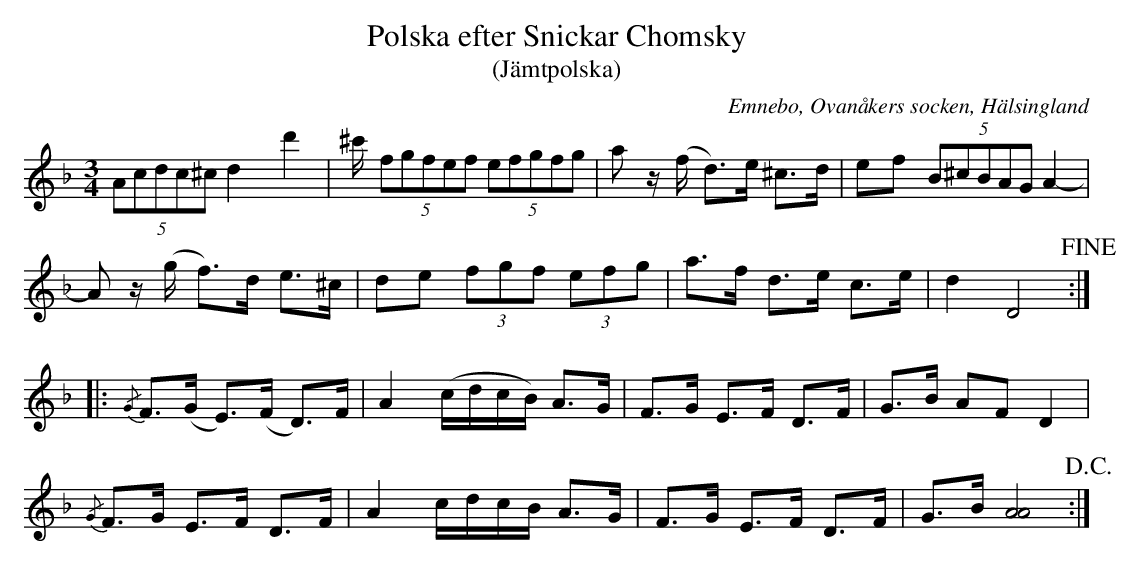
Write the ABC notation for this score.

X:1
T: Polska efter Snickar Chomsky
T: (Jämtpolska)
O: Emnebo, Ovanåkers socken, Hälsingland
M: 3/4
L: 1/16
K: Dm
(5:2A2c2d2c2^c2 d4 d'4 | ^c' (5:2f2g2f2e2f2 (5:2e2f2g2f2g2 | a2 z(f d2)>e2 ^c2>d2 | e2f2 (5:2B2^c2B2A2G2 A4- |
A2 z(g f2)>d2     e2>^c2 | d2e2 (3f2g2f2 (3e2f2g2 | a2>f2 d2>e2 c2>e2 | d4   D8 !fine! ::
{/G}F2>(G2 E2>)(F2 D2>)F2 | A4 (cdcB) A2>G2 | F2>G2 E2>F2 D2>F2 | G2>B2 A2F2  D4      |
{/G}F2>G2  E2>F2   D2>F2  | A4  cdcB  A2>G2 | F2>G2 E2>F2 D2>F2 | G2>B2 [AA]8 !D.C.! :|
